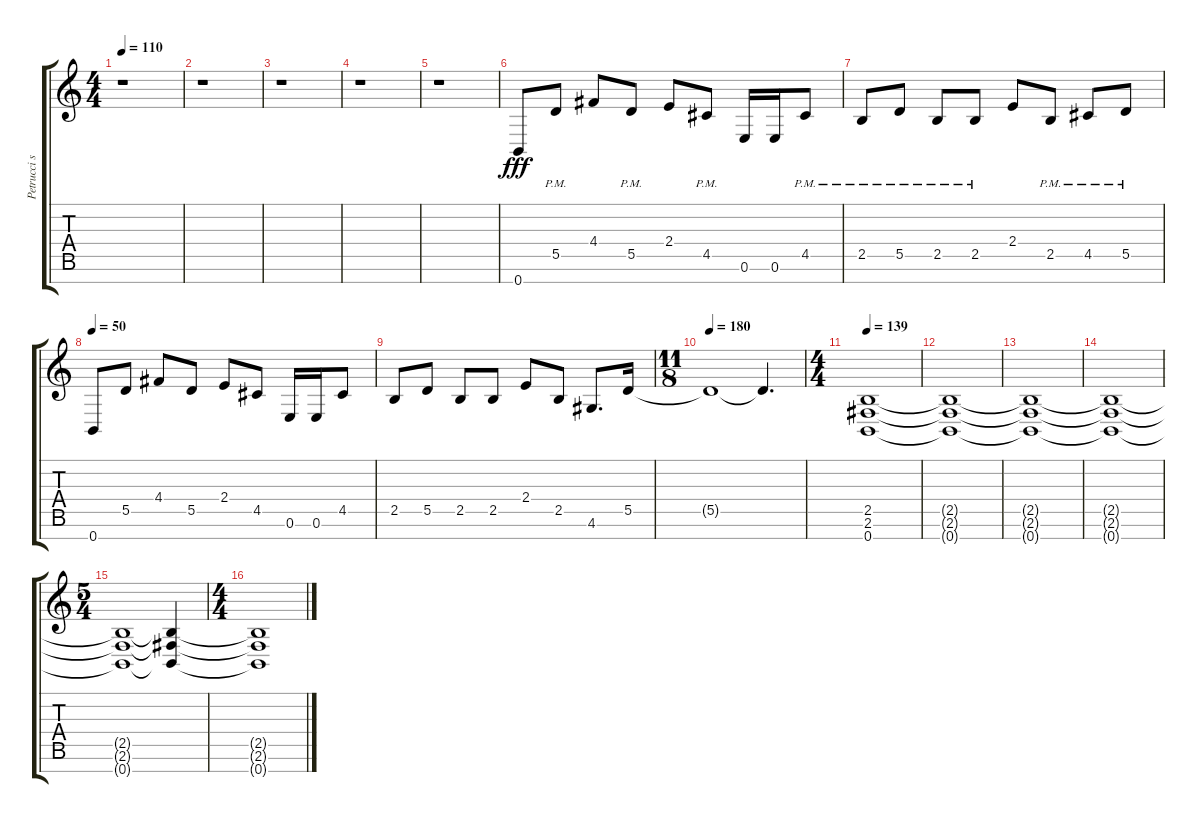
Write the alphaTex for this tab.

\track ("Petrucci solo" "Petrucci s") {instrument distortionguitar}
\staff {score tabs}
\tuning (E4 B3 G3 D3 A2 E2 B1) {hide}
\ts (4 4)
\tempo 110
\clef g2
\ks c
r.1{dy fff} |
r.1 |
r.1 |
r.1 |
r.1 |
0.7.8{volume 16 balance 16} 5.5{pm}.8 4.4.8 5.5{pm}.8 2.4.8 4.5{pm}.8 0.6.16 0.6.16 4.5{pm}.8 |
2.5{pm}.8 5.5{pm}.8 2.5{pm}.8 2.5{pm}.8 2.4.8 2.5{pm}.8 4.5{pm}.8 5.5{pm}.8 |
\tempo 50
0.7.8 5.5.8 4.4.8 5.5.8 2.4.8 4.5.8 0.6.16 0.6.16 4.5.8 |
2.5.8 5.5.8 2.5.8 2.5.8 2.4.8 2.5.8 4.6.8{d} 5.5.16 |
\ts (11 8)
\tempo 180
5.5{t}.1 5.5{t}.4{d} |
\ts (4 4)
\tempo 139
(2.5 2.6 0.7).1{volume 16 balance 8} |
(2.5{t} 2.6{t} 0.7{t}).1 |
(2.5{t} 2.6{t} 0.7{t}).1 |
(2.5{t} 2.6{t} 0.7{t}).1{volume 6} |
\ts (5 4)
(2.5{t} 2.6{t} 0.7{t}).1 (2.5{t} 2.6{t} 0.7{t}).4 |
\ts (4 4)
(2.5{t} 2.6{t} 0.7{t}).1
